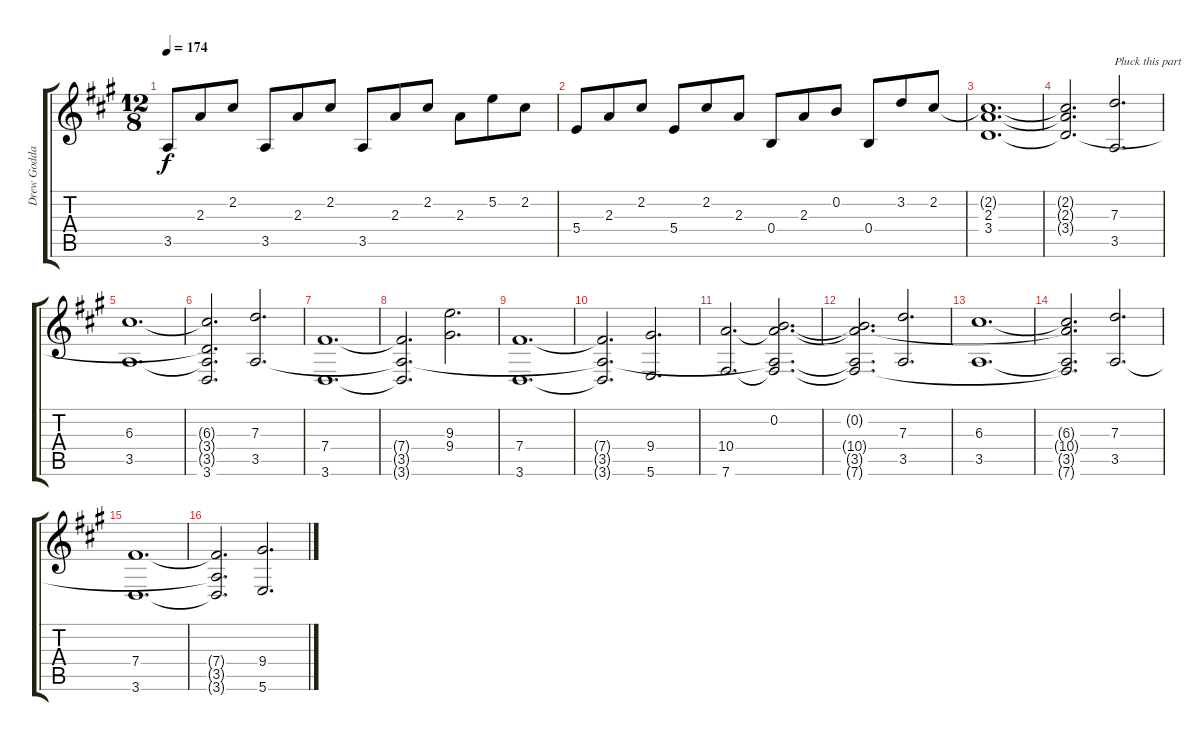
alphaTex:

\track ("Drew Goddard (Karn. Tun.)" "Drew Godda") {instrument electricguitarclean}
\staff {score tabs}
\tuning (E4 B3 G3 B2 Gb2 B1) {hide}
\ts (12 8)
\tempo 174
\clef g2
\ks a
3.5.8{dy f} 2.3.8 2.2.8 3.5.8 2.3.8 2.2.8 3.5.8 2.3.8 2.2.8 2.3.8 5.2.8 2.2.8 |
5.4.8 2.3.8 2.2.8 5.4.8 2.2.8 2.3.8 0.4.8 2.3.8 0.2.8 0.4.8 3.2.8 2.2.8 |
(2.2{t} 2.3 3.4).1{d} |
(2.2{t} 2.3{t} 3.4{t}).2{d} (7.3 3.5).2{d txt "Pluck this part"} |
(6.3 3.5).1{d} |
(6.3{t} 3.4{t} 3.5{t} 3.6).2{d} (7.3 3.5).2{d} |
(7.4 3.6).1{d} |
(7.4{t} 3.5{t} 3.6{t}).2{d} (9.3 9.4).2{d} |
(7.4 3.6).1{d} |
(7.4{t} 3.5{t} 3.6{t}).2{d} (9.4 5.6).2{d} |
(10.4 7.6).2{d} (0.2 10.4{t} 3.5{t} 7.6{t}).2{d} |
(0.2{t} 10.4{t} 3.5{t} 7.6{t}).2{d} (7.3 3.5).2{d} |
(6.3 3.5).1{d} |
(6.3{t} 10.4{t} 3.5{t} 7.6{t}).2{d} (7.3 3.5).2{d} |
(7.4 3.6).1{d} |
(7.4{t} 3.5{t} 3.6{t}).2{d} (9.4 5.6).2{d}
